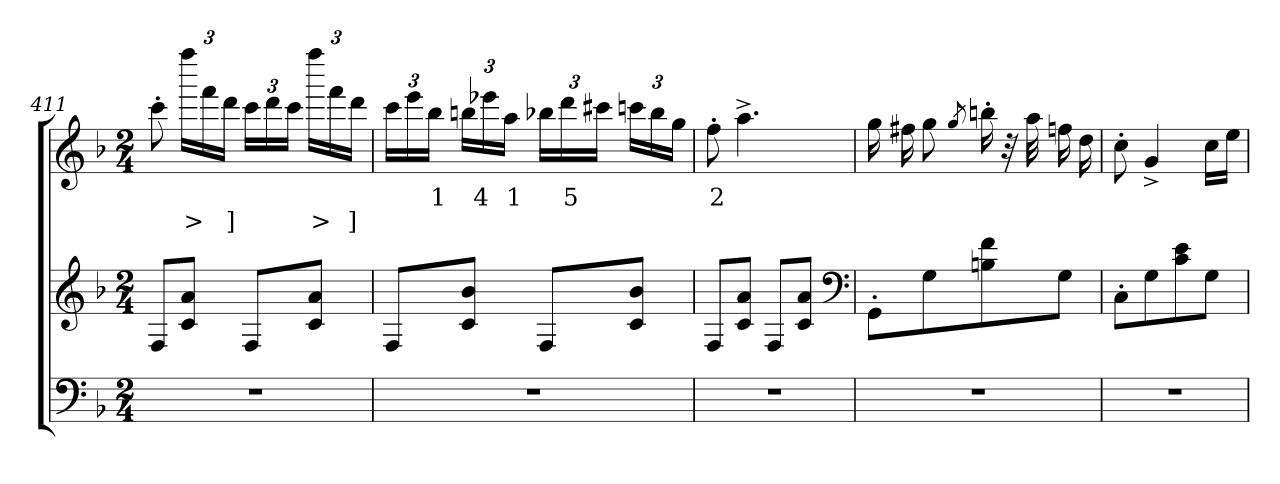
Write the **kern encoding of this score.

**kern	**kern	**kern	**text	**text
*part3	*part2	*part1	*part1	*part1
*staff3	*staff2	*staff1	*staff1	*staff1
*clefF4	*clefG2	*clefG2	*	*
*k[b-]	*k[b-]	*k[b-]	*	*
*M2/4	*M2/4	*M2/4	*	*
=411	=411	=411	=411	=411
2r	8FL	8ccc'>	.	.
.	8a 8cJ	24ffffLL	.	>
.	.	24fff	.	.
.	.	24dddJJ	.	]
.	8FL	24cccLL	.	.
.	.	24ddd	.	.
.	.	24cccJJ	.	.
.	8a 8cJ	24ffffLL	.	>
.	.	24fff	.	.
.	.	24dddJJ	.	]
=412	=412	=412	=412	=412
2r	8FL	24cccLL	.	.
.	.	24eee	.	.
.	.	24bb-JJ	1	.
.	8b- 8cJ	24bbnLL	.	.
.	.	24eee-X	4	.
.	.	24aaJJ	1	.
.	8FL	24bb-XLL	.	.
.	.	24ddd	5	.
.	.	24ccc#XJJ	.	.
.	8b- 8cJ	24cccnLL	.	.
.	.	24bb-	.	.
.	.	24ggJJ	.	.
=413	=413	=413	=413	=413
2r	8FL	8ff'>	2	.
.	8a 8cJ	4.aa^>	.	.
.	8FL	.	.	.
.	8a 8cJ	.	.	.
*	*clefF4	*	*	*
=414	=414	=414	=414	=414
2r	8GG'>L	16ggL	.	.
.	.	16ff#XL	.	.
.	8G	8ggJ	.	.
.	.	8qgg/	.	.
.	8f 8Bn	16bbn'>LL	.	.
.	.	32r	.	.
.	.	32aa	.	.
.	8GJ	16ffn	.	.
.	.	16ddJJ	.	.
=415	=415	=415	=415	=415
2r	8C'>L	8cc'>	.	.
.	8G	4g^>	.	.
.	8e 8c	.	.	.
.	8GJ	16ccLL	.	.
.	.	16eeJJ	.	.
=	=	=	=	=
*-	*-	*-	*-	*-
